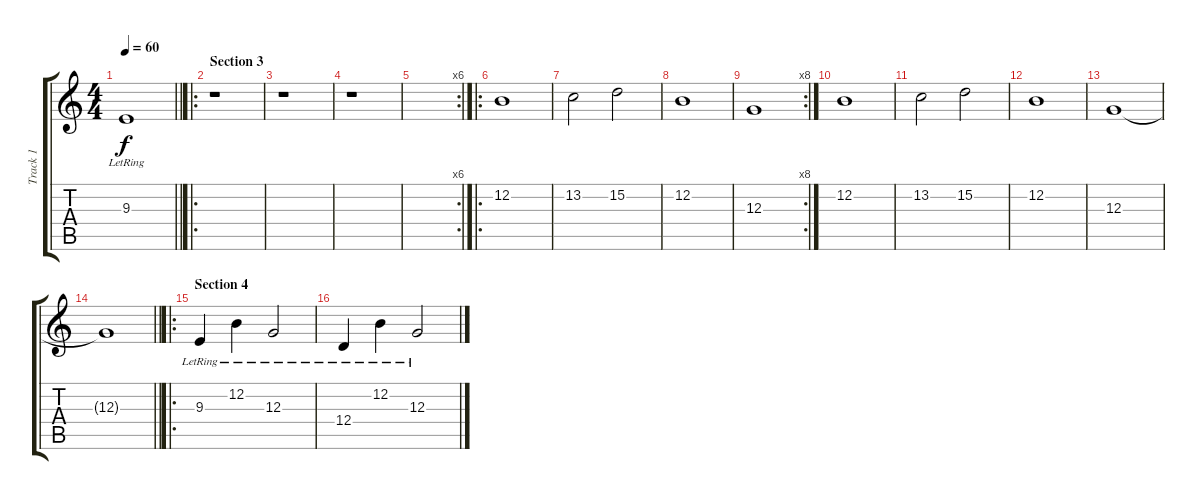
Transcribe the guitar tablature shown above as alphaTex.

\track ("Track 1" "Track 1") {instrument electricgrandpiano}
\staff {score tabs}
\tuning (E4 B3 G3 D3 A2 E2) {hide}
\ts (4 4)
\tempo 60
\clef g2
\barLineRight lightlight
\ks c
9.3{lr}.1{dy f} |
\ro
\section ("" "Section 3")
r.1 |
r.1 |
r.1 |
\rc 6
|
\ro
12.2.1{volume 10 balance 8 instrument violin} |
13.2.2 15.2.2 |
12.2.1 |
\rc 8
12.3.1 |
12.2.1 |
13.2.2 15.2.2 |
12.2.1 |
12.3.1 |
\barLineRight lightlight
12.3{t}.1{volume 0} |
\ro
\section ("" "Section 4")
9.3{lr}.4{volume 13 balance 3 instrument electricgrandpiano} 12.2{lr}.4 12.3{lr}.2 |
12.4{lr}.4 12.2{lr}.4 12.3{lr}.2
